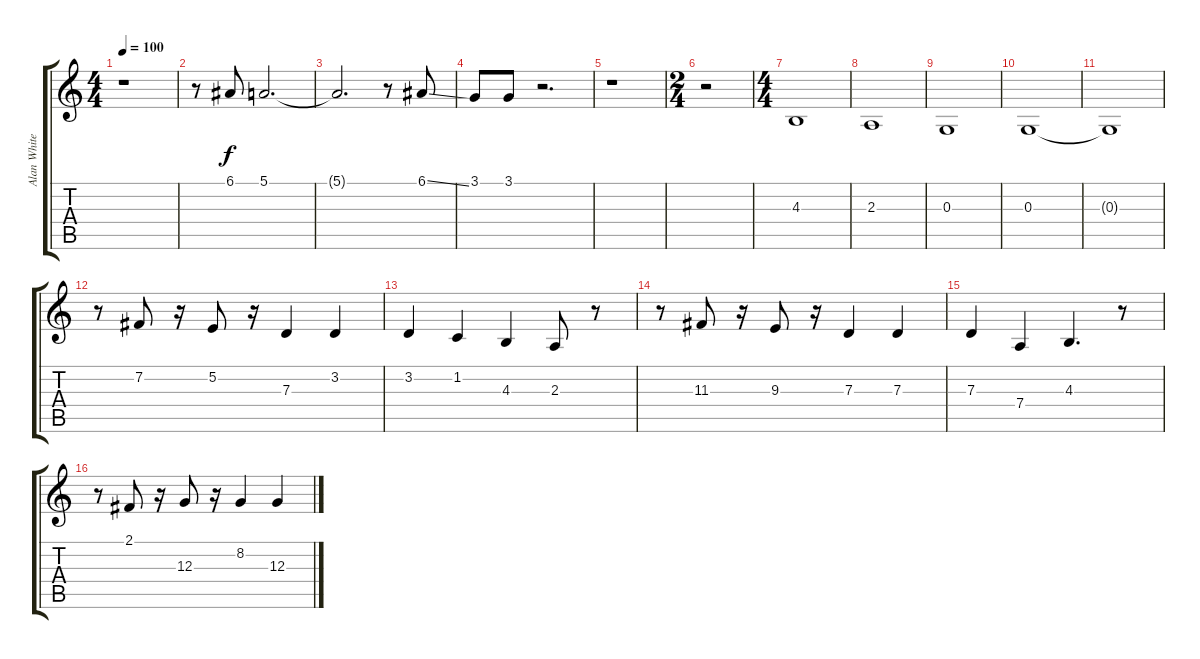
\track ("Alan White" "Alan White") {instrument choiraahs}
\staff {score tabs}
\tuning (E4 B3 G3 D3 A2 E2) {hide}
\ts (4 4)
\tempo 100
\clef g2
\ks c
r.1{dy f} |
r.8 6.1.8 5.1.2{d} |
5.1{t}.2{d} r.8 6.1{ss}.8 |
3.1.8 3.1.8 r.2{d} |
r.1 |
\ts (2 4)
r.2 |
\ts (4 4)
4.3.1 |
2.3.1 |
0.3.1 |
0.3.1 |
0.3{t}.1 |
r.8 7.2.8 r.16 5.2.8 r.16 7.3.4 3.2.4 |
3.2.4 1.2.4 4.3.4 2.3.8 r.8 |
r.8 11.3.8 r.16 9.3.8 r.16 7.3.4 7.3.4 |
7.3.4 7.4.4 4.3.4{d} r.8 |
r.8 2.1.8 r.16 12.3.8 r.16 8.2.4 12.3.4
